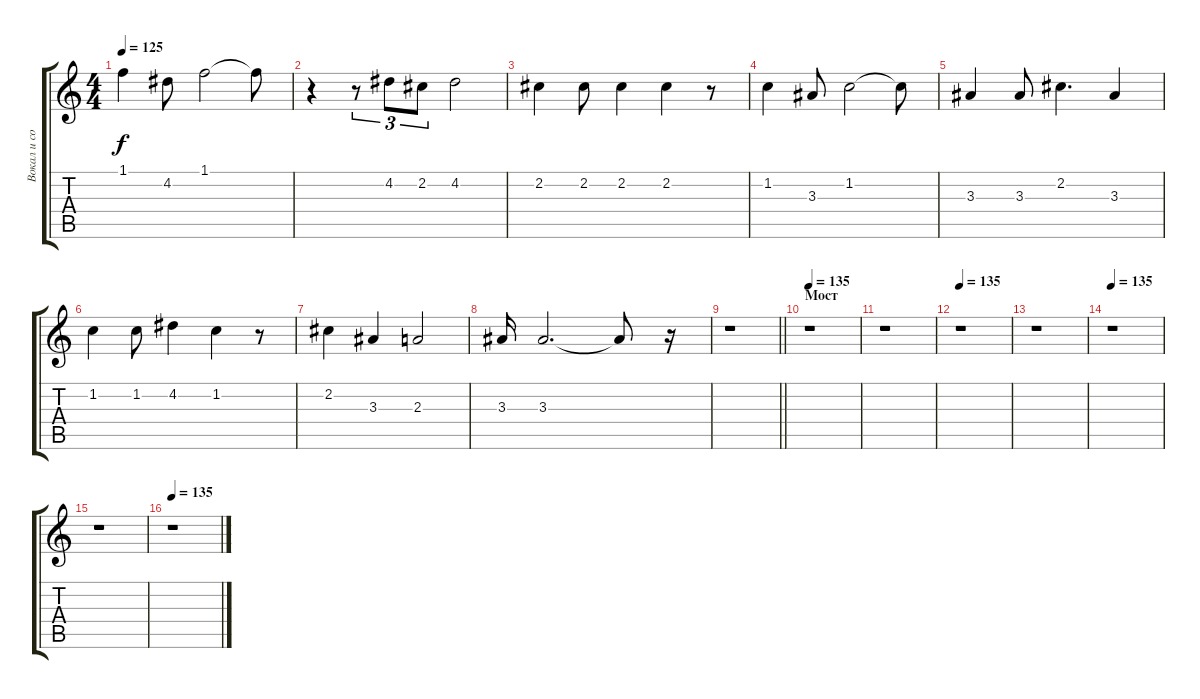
\track ("Вокал и соло" "Вокал и со") {instrument overdrivenguitar}
\staff {score tabs}
\tuning (E4 B3 G3 D3 A2 E2) {hide}
\ts (4 4)
\tempo 125
\clef g2
\ks c
1.1.4{dy f} 4.2.8 1.1.2 1.1{t}.8 |
r.4 r.8{tu (3 2)} 4.2.8{tu (3 2)} 2.2.8{tu (3 2)} 4.2.2 |
2.2.4 2.2.8 2.2.4 2.2.4 r.8 |
1.2.4 3.3.8 1.2.2 1.2{t}.8 |
3.3.4 3.3.8 2.2.4{d} 3.3.4 |
1.2.4 1.2.8 4.2.4 1.2.4 r.8 |
2.2.4 3.3.4 2.3.2 |
3.3.16 3.3.2{d} 3.3{t}.8 r.16 |
\barLineRight lightlight
r.1 |
\section ("" "Мост")
\tempo 135
r.1 |
r.1 |
\tempo 135
r.1 |
r.1 |
\tempo 135
r.1 |
r.1 |
\tempo 135
r.1
